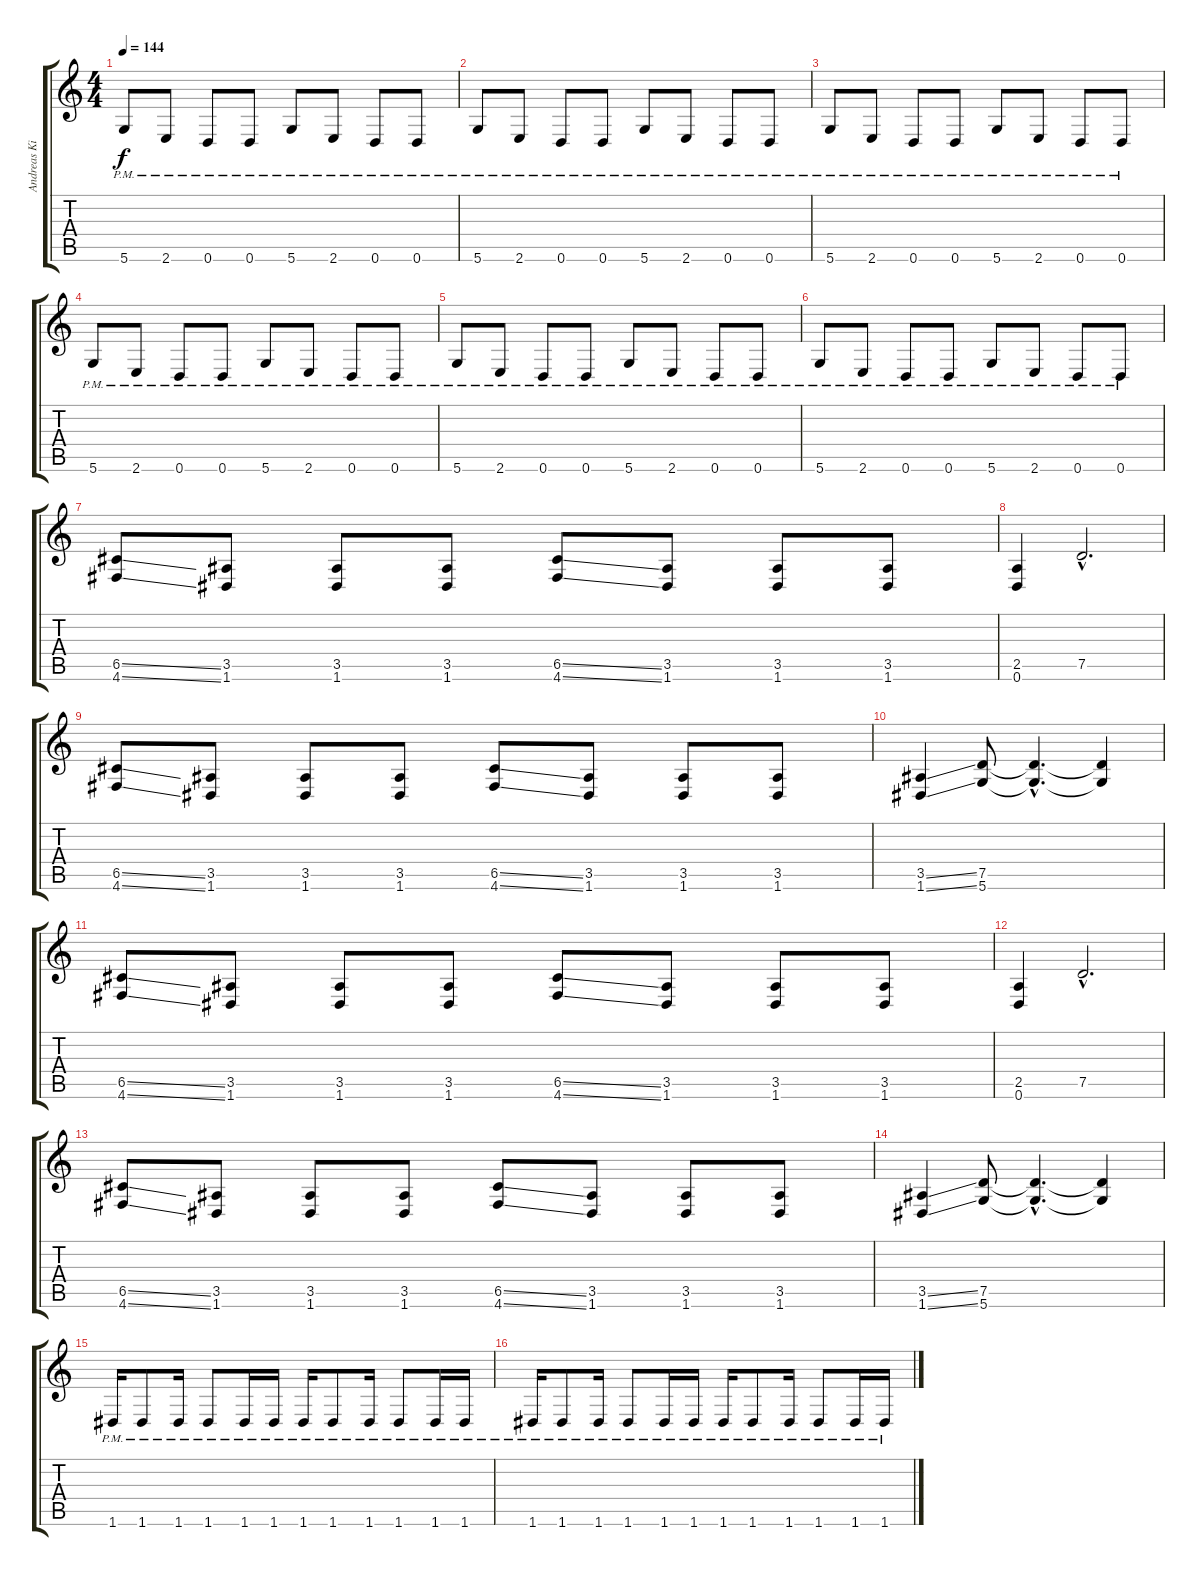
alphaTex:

\track ("Andreas Kisser" "Andreas Ki") {instrument distortionguitar}
\staff {score tabs}
\tuning (D4 A3 F3 C3 G2 D2) {hide}
\ts (4 4)
\tempo 144
\clef g2
\ks c
5.6{pm}.8{dy f} 2.6{pm}.8 0.6{pm}.8 0.6{pm}.8 5.6{pm}.8 2.6{pm}.8 0.6{pm}.8 0.6{pm}.8 |
5.6{pm}.8 2.6{pm}.8 0.6{pm}.8 0.6{pm}.8 5.6{pm}.8 2.6{pm}.8 0.6{pm}.8 0.6{pm}.8 |
5.6{pm}.8 2.6{pm}.8 0.6{pm}.8 0.6{pm}.8 5.6{pm}.8 2.6{pm}.8 0.6{pm}.8 0.6{pm}.8 |
5.6{pm}.8 2.6{pm}.8 0.6{pm}.8 0.6{pm}.8 5.6{pm}.8 2.6{pm}.8 0.6{pm}.8 0.6{pm}.8 |
5.6{pm}.8 2.6{pm}.8 0.6{pm}.8 0.6{pm}.8 5.6{pm}.8 2.6{pm}.8 0.6{pm}.8 0.6{pm}.8 |
5.6{pm}.8 2.6{pm}.8 0.6{pm}.8 0.6{pm}.8 5.6{pm}.8 2.6{pm}.8 0.6{pm}.8 0.6{pm}.8 |
(6.5{ss} 4.6{ss}).8 (3.5 1.6).8 (3.5 1.6).8 (3.5 1.6).8 (6.5{ss} 4.6{ss}).8 (3.5 1.6).8 (3.5 1.6).8 (3.5 1.6).8 |
(2.5 0.6).4 7.5{hac}.2{d} |
(6.5{ss} 4.6{ss}).8 (3.5 1.6).8 (3.5 1.6).8 (3.5 1.6).8 (6.5{ss} 4.6{ss}).8 (3.5 1.6).8 (3.5 1.6).8 (3.5 1.6).8 |
(3.5{ss} 1.6{ss}).4 (7.5 5.6).8 (7.5{hac t} 5.6{hac t}).4{d} (7.5{t} 5.6{t}).4 |
(6.5{ss} 4.6{ss}).8 (3.5 1.6).8 (3.5 1.6).8 (3.5 1.6).8 (6.5{ss} 4.6{ss}).8 (3.5 1.6).8 (3.5 1.6).8 (3.5 1.6).8 |
(2.5 0.6).4 7.5{hac}.2{d} |
(6.5{ss} 4.6{ss}).8 (3.5 1.6).8 (3.5 1.6).8 (3.5 1.6).8 (6.5{ss} 4.6{ss}).8 (3.5 1.6).8 (3.5 1.6).8 (3.5 1.6).8 |
(3.5{ss} 1.6{ss}).4 (7.5 5.6).8 (7.5{hac t} 5.6{hac t}).4{d} (7.5{t} 5.6{t}).4 |
1.6{pm}.16 1.6{pm}.8 1.6{pm}.16 1.6{pm}.8 1.6{pm}.16 1.6{pm}.16 1.6{pm}.16 1.6{pm}.8 1.6{pm}.16 1.6{pm}.8 1.6{pm}.16 1.6{pm}.16 |
1.6{pm}.16 1.6{pm}.8 1.6{pm}.16 1.6{pm}.8 1.6{pm}.16 1.6{pm}.16 1.6{pm}.16 1.6{pm}.8 1.6{pm}.16 1.6{pm}.8 1.6{pm}.16 1.6{pm}.16
